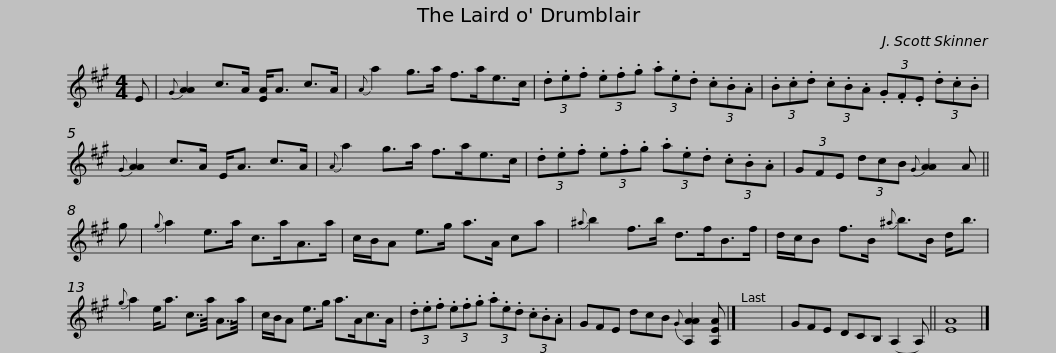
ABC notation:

X:1
L:1/8
M:4/4
I:linebreak $
K:A
V:1 treble
V:1
 E |{G} [AA]2 c>A [EA]<A c>A |{A} a2 g>a f>ae>c | (3.d.e.f (3.e.f.g (3.a.e.d (3.c.B.A | (3.B.c.d (3.c.B.A (3.G.F.E (3.d.c.B |$ %5
{G} [AA]2 c>A E<A c>A |{A} a2 g>a f>ae>c | (3.d.e.f (3.e.f.g (3.a.e.d (3.c.B.A | (3GFE (3dcB{G} [AA]2 A || g |$ %10
{g} a2 e>a c>aA>a | c/B/A e>g a>A ca |{^a} b2 f>b d>fB>f | d/c/B f>B{^a} b>B d<b |${g} a2 e<a c7/4a/4 A7/4a/4 | %15
 c/B/A e>g a>Ac>A | (3.d.e.f (3.e.f.g (3.a.e.d (3.c.B.A | GFE dcB{G} [A,AA]2 [A,EA] |] x8 |$ GFE DCB, (A,2 A,) || %20
 [EA]8 |] %21
